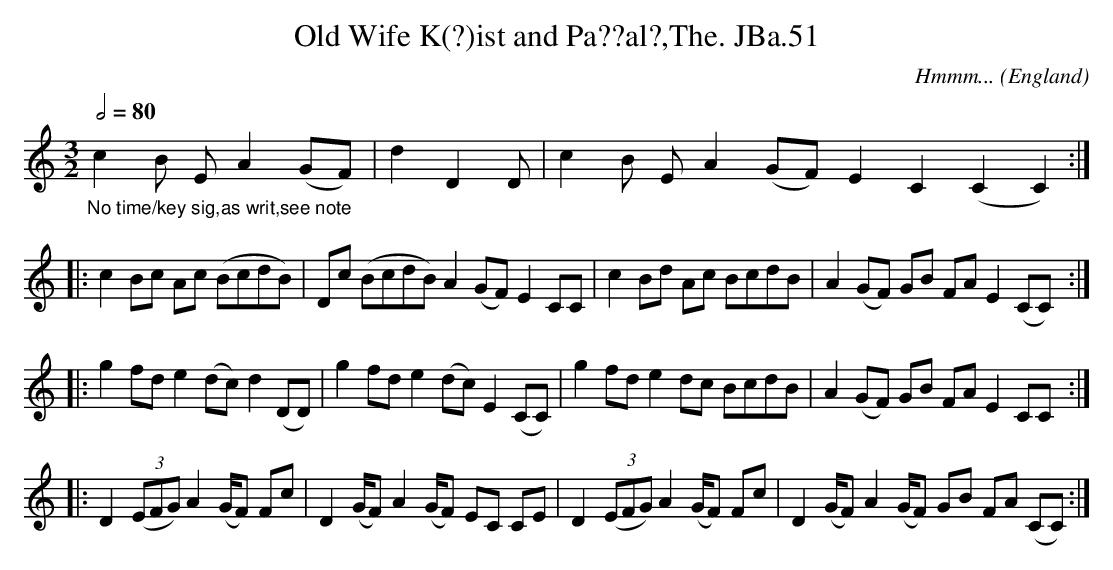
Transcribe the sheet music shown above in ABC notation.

X:1
T:Old Wife K(?)ist and Pa??al?,The. JBa.51
C:Hmmm...
L:1/8
M:3/2
O:England
Q:1/2=80
K:C major
"_No time/key sig,as writ,see note"
c2B  E A2 (GF) | d2D2 D | c2B  E A2 (GF) E2 C2 (C2 C2) :|!
|:c2 Bc Ac (BcdB) | Dc (BcdB) A2 (GF) E2 CC | c2  Bd Ac BcdB |\
A2 (GF) GB FA E2 (CC) :|!
|: g2 fd e2(dc) d2 (DD) | g2 fd e2 (dc) E2 (CC)|\
g2 fd e2 dc BcdB | A2 (GF) GB FA E2 CC :|!
|:D2 (3(EFG) A2 (G/F) Fc | D2 (G/F) A2 (G/F) EC CE |\
D2 (3(EFG) A2 (G/F) Fc | D2 (G/F) A2 (G/F) GB FA (CC) :|
